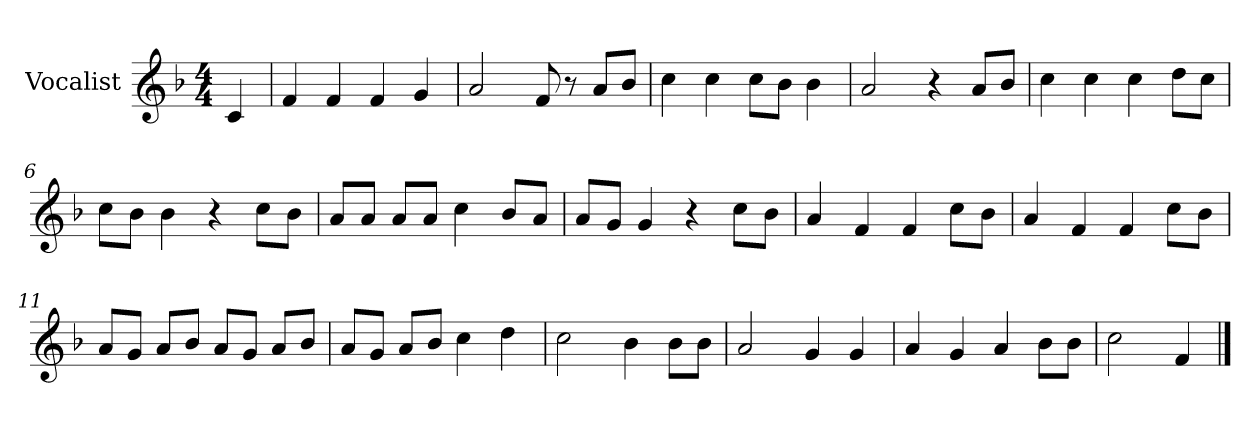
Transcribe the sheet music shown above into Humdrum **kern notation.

**kern
*part1
*staff1
*I"Vocalist
*k[b-]
*F:
*M4/4
=
4c
=1
4f
4f
4f
4g
=2
2a
8f
8r
8aL
8b-J
=3
4cc
4cc
8ccL
8b-J
4b-
=4
2a
4r
8aL
8b-J
=5
4cc
4cc
4cc
8ddL
8ccJ
=6
8ccL
8b-J
4b-
4r
8ccL
8b-J
=7
8aL
8aJ
8aL
8aJ
4cc
8b-L
8aJ
=8
8aL
8gJ
4g
4r
8ccL
8b-J
=9
4a
4f
4f
8ccL
8b-J
=10
4a
4f
4f
8ccL
8b-J
=11
8aL
8gJ
8aL
8b-J
8aL
8gJ
8aL
8b-J
=12
8aL
8gJ
8aL
8b-J
4cc
4dd
=13
2cc
4b-
8b-L
8b-J
=14
2a
4g
4g
=15
4a
4g
4a
8b-L
8b-J
=16
2cc
4f
==
*-
